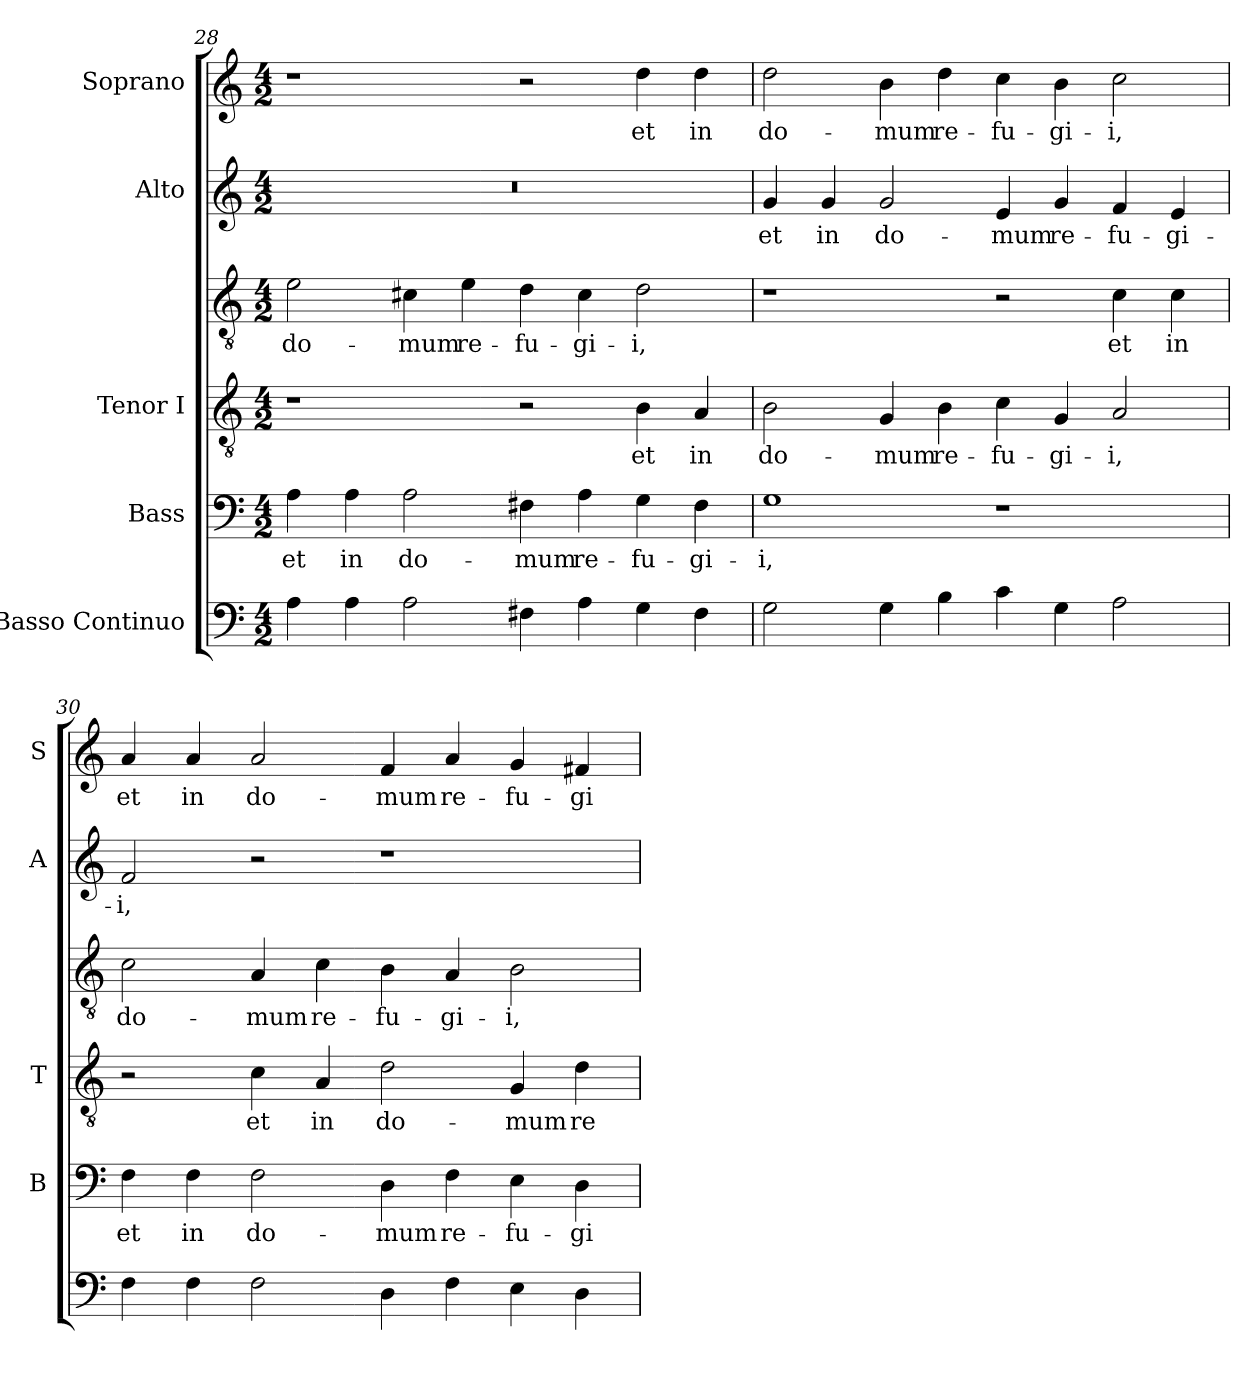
**kern	**kern	**text	**kern	**text	**kern	**text	**kern	**text	**kern	**text
*part5	*part4	*part4	*part3	*part3	*part3	*part3	*part2	*part2	*part1	*part1
*staff6	*staff5	*staff5	*staff4	*staff4	*staff3	*staff3	*staff2	*staff2	*staff1	*staff1
*I"Basso Continuo	*I"Bass	*	*I"Tenor I	*	*	*	*I"Alto	*	*I"Soprano	*
*	*I'B	*	*I'T	*	*	*	*I'A	*	*I'S	*
!!LO:PB:g=z
*clefF4	*clefF4	*	*clefGv2	*	*clefGv2	*	*clefG2	*	*clefG2	*
*	*ITrd7c12	*	*	*	*	*	*	*	*	*
*k[]	*k[]	*	*k[]	*	*k[]	*	*k[]	*	*k[]	*
*C:	*C:	*	*C:	*	*C:	*	*C:	*	*C:	*
*M4/2	*M4/2	*	*M4/2	*	*M4/2	*	*M4/2	*	*M4/2	*
=28	=28	=28	=28	=28	=28	=28	=28	=28	=28	=28
!	!	!LO:LY:b:color=#000000	!	!	!	!	!	!	!	!
!	!	!	!	!	!	!LO:LY:b:color=#000000	!LO:N:vis=1	!	!	!
4Ai\	4AAi\	et	1r	.	2ei\	do-	0r	.	1r	.
!	!	!LO:LY:b:color=#000000	!	!	!	!	!	!	!	!
4Ai\	4AAi\	in	.	.	.	.	.	.	.	.
!	!	!LO:LY:b:color=#000000	!	!	!	!	!	!	!	!
!	!	!	!	!	!	!LO:LY:b:color=#000000	!	!	!	!
2Ai\	2AAi\	do-	.	.	4c#Xi\	-mum	.	.	.	.
!	!	!	!	!	!	!LO:LY:b:color=#000000	!	!	!	!
.	.	.	.	.	4ei\	re-	.	.	.	.
!	!	!LO:LY:b:color=#000000	!	!	!	!	!	!	!	!
!	!	!	!	!	!	!LO:LY:b:color=#000000	!	!	!	!
4F#Xi\	4FF#Xi\	-mum	2r	.	4di\	-fu-	.	.	2r	.
!	!	!LO:LY:b:color=#000000	!	!	!	!	!	!	!	!
!	!	!	!	!	!	!LO:LY:b:color=#000000	!	!	!	!
4Ai\	4AAi\	re-	.	.	4c#i\	-gi-	.	.	.	.
!	!	!LO:LY:b:color=#000000	!	!	!	!	!	!	!	!
!	!	!	!	!LO:LY:b:color=#000000	!	!	!	!	!	!
!	!	!	!	!	!	!LO:LY:b:color=#000000	!	!	!	!
!	!	!	!	!	!	!	!	!	!	!LO:LY:b:color=#000000
4Gi\	4GGi\	-fu-	4Bi\	et	2di\	-i,	.	.	4ddi\	et
!	!	!LO:LY:b:color=#000000	!	!	!	!	!	!	!	!
!	!	!	!	!LO:LY:b:color=#000000	!	!	!	!	!	!
!	!	!	!	!	!	!	!	!	!	!LO:LY:b:color=#000000
4F#i\	4FF#i\	-gi-	4Ai/	in	.	.	.	.	4ddi\	in
=29	=29	=29	=29	=29	=29	=29	=29	=29	=29	=29
!	!	!LO:LY:b:color=#000000	!	!	!	!	!	!	!	!
!	!	!	!	!LO:LY:b:color=#000000	!	!	!	!	!	!
!	!	!	!	!	!	!	!	!LO:LY:b:color=#000000	!	!
!	!	!	!	!	!	!	!	!	!	!LO:LY:b:color=#000000
2Gi\	1GGi	-i,	2Bi\	do-	1r	.	4gi/	et	2ddi\	do-
!	!	!	!	!	!	!	!	!LO:LY:b:color=#000000	!	!
.	.	.	.	.	.	.	4gi/	in	.	.
!	!	!	!	!LO:LY:b:color=#000000	!	!	!	!	!	!
!	!	!	!	!	!	!	!	!LO:LY:b:color=#000000	!	!
!	!	!	!	!	!	!	!	!	!	!LO:LY:b:color=#000000
4Gi\	.	.	4Gi/	-mum	.	.	2gi/	do-	4bi\	-mum
!	!	!	!	!LO:LY:b:color=#000000	!	!	!	!	!	!
!	!	!	!	!	!	!	!	!	!	!LO:LY:b:color=#000000
4Bi\	.	.	4Bi\	re-	.	.	.	.	4ddi\	re-
!	!	!	!	!LO:LY:b:color=#000000	!	!	!	!	!	!
!	!	!	!	!	!	!	!	!LO:LY:b:color=#000000	!	!
!	!	!	!	!	!	!	!	!	!	!LO:LY:b:color=#000000
4ci\	1r	.	4ci\	-fu-	2r	.	4ei/	-mum	4cci\	-fu-
!	!	!	!	!LO:LY:b:color=#000000	!	!	!	!	!	!
!	!	!	!	!	!	!	!	!LO:LY:b:color=#000000	!	!
!	!	!	!	!	!	!	!	!	!	!LO:LY:b:color=#000000
4Gi\	.	.	4Gi/	-gi-	.	.	4gi/	re-	4bi\	-gi-
!	!	!	!	!LO:LY:b:color=#000000	!	!	!	!	!	!
!	!	!	!	!	!	!LO:LY:b:color=#000000	!	!	!	!
!	!	!	!	!	!	!	!	!LO:LY:b:color=#000000	!	!
!	!	!	!	!	!	!	!	!	!	!LO:LY:b:color=#000000
2Ai\	.	.	2Ai/	-i,	4ci\	et	4fi/	-fu-	2cci\	-i,
!	!	!	!	!	!	!LO:LY:b:color=#000000	!	!	!	!
!	!	!	!	!	!	!	!	!LO:LY:b:color=#000000	!	!
.	.	.	.	.	4ci\	in	4ei/	-gi-	.	.
=30	=30	=30	=30	=30	=30	=30	=30	=30	=30	=30
!	!	!LO:LY:b:color=#000000	!	!	!	!	!	!	!	!
!	!	!	!	!	!	!LO:LY:b:color=#000000	!	!	!	!
!	!	!	!	!	!	!	!	!LO:LY:b:color=#000000	!	!
!	!	!	!	!	!	!	!	!	!	!LO:LY:b:color=#000000
4Fi\	4FFi\	et	2r	.	2ci\	do-	2fi/	-i,	4ai/	et
!	!	!LO:LY:b:color=#000000	!	!	!	!	!	!	!	!
!	!	!	!	!	!	!	!	!	!	!LO:LY:b:color=#000000
4Fi\	4FFi\	in	.	.	.	.	.	.	4ai/	in
!	!	!LO:LY:b:color=#000000	!	!	!	!	!	!	!	!
!	!	!	!	!LO:LY:b:color=#000000	!	!	!	!	!	!
!	!	!	!	!	!	!LO:LY:b:color=#000000	!	!	!	!
!	!	!	!	!	!	!	!	!	!	!LO:LY:b:color=#000000
2Fi\	2FFi\	do-	4ci\	et	4Ai/	-mum	2r	.	2ai/	do-
!	!	!	!	!LO:LY:b:color=#000000	!	!	!	!	!	!
!	!	!	!	!	!	!LO:LY:b:color=#000000	!	!	!	!
.	.	.	4Ai/	in	4ci\	re-	.	.	.	.
!	!	!LO:LY:b:color=#000000	!	!	!	!	!	!	!	!
!	!	!	!	!LO:LY:b:color=#000000	!	!	!	!	!	!
!	!	!	!	!	!	!LO:LY:b:color=#000000	!	!	!	!
!	!	!	!	!	!	!	!	!	!	!LO:LY:b:color=#000000
4Di\	4DDi\	-mum	2di\	do-	4Bi\	-fu-	1r	.	4fi/	-mum
!	!	!LO:LY:b:color=#000000	!	!	!	!	!	!	!	!
!	!	!	!	!	!	!LO:LY:b:color=#000000	!	!	!	!
!	!	!	!	!	!	!	!	!	!	!LO:LY:b:color=#000000
4Fi\	4FFi\	re-	.	.	4Ai/	-gi-	.	.	4ai/	re-
!	!	!LO:LY:b:color=#000000	!	!	!	!	!	!	!	!
!	!	!	!	!LO:LY:b:color=#000000	!	!	!	!	!	!
!	!	!	!	!	!	!LO:LY:b:color=#000000	!	!	!	!
!	!	!	!	!	!	!	!	!	!	!LO:LY:b:color=#000000
4Ei\	4EEi\	-fu-	4Gi/	-mum	2Bi\	-i,	.	.	4gi/	-fu-
!	!	!LO:LY:b:color=#000000	!	!	!	!	!	!	!	!
!	!	!	!	!LO:LY:b:color=#000000	!	!	!	!	!	!
!	!	!	!	!	!	!	!	!	!	!LO:LY:b:color=#000000
4Di\	4DDi\	-gi-	4di\	re-	.	.	.	.	4f#Xi/	-gi-
=	=	=	=	=	=	=	=	=	=	=
*-	*-	*-	*-	*-	*-	*-	*-	*-	*-	*-
